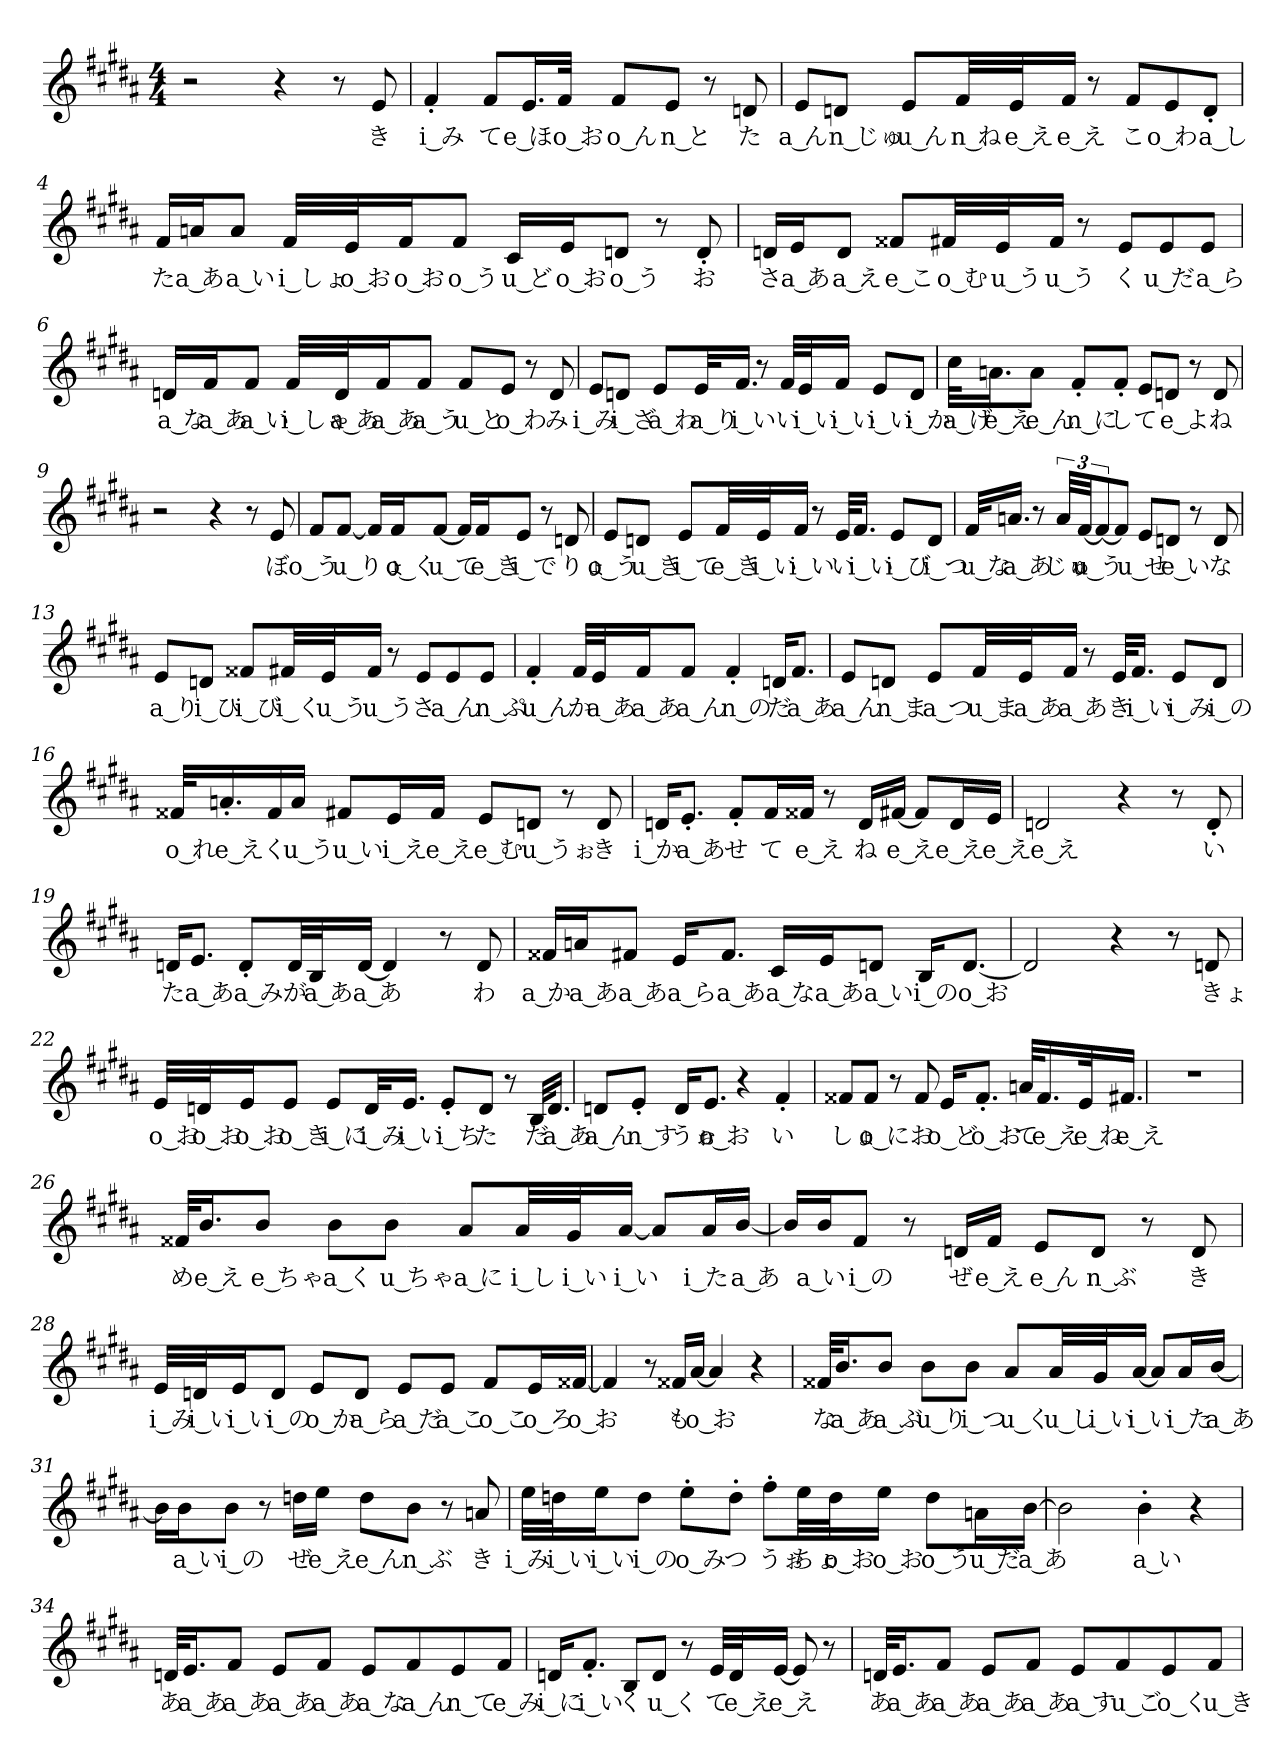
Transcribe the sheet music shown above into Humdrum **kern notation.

**kern	**text
*part1	*part1
*staff1	*staff1
*clefG2	*
*k[f#c#g#d#a#]	*
*M4/4	*
*MM196	*
=1	=1
2r	.
4r	.
8r	.
8e	- き
=2	=2
4f#'	i み
8f#L	- て
16.eL	e ほ
32f#JJk	o お
8f#L	o ん
8eJ	n と
8r	.
8dn	- た
=3	=3
8eL	a ん
8dnJ	n じゅ
8eL	u ん
32f#LL	n ね
32eJ	e え
16f#JJ	e え
8r	.
8f#L	- こ
8e	o わ
8d'J	a し
=4	=4
16f#LL	- た
16anJ	a あ
8aJ	a い
32f#LLL	i しょ
32eJ	o お
16f#J	o お
8f#J	o う
16c#LL	u ど
16eJ	o お
8dnJ	o う
8r	.
8d'	- お
=5	=5
16dnLL	- さ
16eJ	a あ
8dJ	a え
8f##XL	e こ
32f#XLL	o む
32eJ	u う
16f#JJ	u う
8r	.
8eL	- く
8e	u だ
8eJ	a ら
=6	=6
16dnLL	a な
16f#J	a あ
8f#J	a い
32f#LLL	i しゃ
32dJ	a あ
16f#J	a あ
8f#J	a う
8f#L	u と
8eJ	o わ
8r	.
8d	- み
=7	=7
8eL	i み
8dnJ	i ざ
8eL	a わ
32eKL	a り
16.f#JJ	i い
8r	.
32f#LLL	- い
32eJ	i い
16f#JJ	i い
8eL	i い
8dJ	i か
=8	=8
32cc#KLL	a げ
16.anJ	e え
8aJ	e ん
8f#'L	n に
8f#'J	- し
8eL	- て
8dnJ	e よ
8r	.
8d	- ね
=9	=9
2r	.
4r	.
8r	.
8e	- ぼ
=10	=10
8f#L	o う
[8f#J	u りょ
16f#LL]	.
16f#J	o く
[8f#J	u て
16f#LL]	.
16f#J	e き
8eJ	i で
8r	.
8dn	- りょ
=11	=11
8eL	o う
8dnJ	u き
8eL	i て
32f#LL	e き
32eJ	i い
16f#JJ	i い
8r	.
32eKLL	- い
16.f#JJ	i い
8eL	i び
8dJ	i つ
=12	=12
32f#KLL	u な
16.anJJ	a あ
8r	.
48aLLL	- じゅ
[48f#JJ	u う
12f#_	.
8f#J]	.
8eL	u せ
8dnJ	e い
8r	.
8d	- な
=13	=13
8eL	a り
8dnJ	i ひ
8f##XL	i び
32f#XLL	i く
32eJ	u う
16f#JJ	u う
8r	.
8eL	- さ
8e	a ん
8eJ	n ぷ
=14	=14
4f#'	u ん
32f#LLL	- か
32eJ	a あ
16f#J	a あ
8f#J	a ん
4f#'	n の
16dnKL	- だ
8.f#J	a あ
=15	=15
8eL	a ん
8dnJ	n ま
8eL	a つ
32f#LL	u ま
32eJ	a あ
16f#JJ	a あ
8r	.
32eKLL	- き
16.f#JJ	i い
8eL	i み
8dJ	i の
=16	=16
32f##XKLL	o れ
16.an'	e え
16f##	- く
16aJJ	u う
8f#XL	u い
16eL	i え
16f#JJ	e え
8eL	e む
8dnJ	u うぉ
8r	.
8d	- き
=17	=17
16dnKL	i か
8.e'J	a あ
8f#'L	- せ
16f#L	- て
16f##XJJ	e え
8r	.
16dLL	- ね
[16f#XJJ	e え
8f#L]	.
16dL	e え
16eJJ	e え
=18	=18
2dn	e え
4r	.
8r	.
8d'	- い
=19	=19
16dnKL	- た
8.eJ	a あ
8d'L	a み
32dLL	- が
32BJ	a あ
[16dJJ	a あ
4d]	.
8r	.
8d	- わ
=20	=20
16f##XLL	a か
16anJ	a あ
8f#XJ	a あ
16eKL	a ら
8.f#J	a あ
16c#LL	a な
16eJ	a あ
8dnJ	a い
16BKL	i の
[8.dJ	o お
=21	=21
2d]	.
4r	.
8r	.
8dn	- きょ
=22	=22
32eLLL	o お
32dnJ	o お
16eJ	o お
8eJ	o き
8eL	i に
32dKL	i み
16.eJJ	i い
8e'L	i ち
8dJ	- た
8r	.
32BKLL	- だ
16.dJJ	a あ
=23	=23
8dnL	a ん
8e'J	n す
16dKL	- うぉ
8.eJ	o お
4r	.
4f#'	- い
=24	=24
8f##XL	- しょ
8f##J	o に
8r	.
8f##	- お
16eKL	o ど
8.f##'J	o お
32anKLL	- て
16.f##	e え
32eK	e ね
16.f#XJJ	e え
=25	=25
1r	.
=26	=26
32f##XKLL	- め
16.bJ	e え
8bJ	e ちゃ
8bL	a く
8bJ	u ちゃ
8a#L	a に
32a#LL	i し
32g#J	i い
[16a#JJ	i い
8a#L]	.
16a#L	i た
[16bJJ	a あ
=27	=27
16bLL]	.
16bJ	a い
8f#J	i の
8r	.
16dnLL	- ぜ
16f#JJ	e え
8eL	e ん
8dJ	n ぶ
8r	.
8d	- き
=28	=28
32eLLL	i み
32dnJ	i い
16eJ	i い
8dJ	i の
8eL	o か
8dJ	a ら
8eL	a だ
8eJ	a こ
8f#L	o こ
16eL	o ろ
[16f##XJJ	o お
=29	=29
4f##]	.
8r	.
16f##XLL	- も
[16a#JJ	o お
4a#]	.
4r	.
=30	=30
32f##XKLL	- な
16.bJ	a あ
8bJ	a ぶ
8bL	u り
8bJ	i つ
8a#L	u く
32a#LL	u し
32g#J	i い
[16a#JJ	i い
8a#L]	.
16a#L	i た
[16bJJ	a あ
=31	=31
16bLL]	.
16bJ	a い
8bJ	i の
8r	.
16ddnLL	- ぜ
16eeJJ	e え
8ddL	e ん
8bJ	n ぶ
8r	.
8an	- き
=32	=32
32eeLLL	i み
32ddnJ	i い
16eeJ	i い
8ddJ	i の
8ee'L	o み
8dd'J	- つ
8ff#'L	- うぉ
32eeLL	- ちょ
32ddJ	o お
16eeJJ	o お
8ddL	o う
16anL	u だ
[16bJJ	a あ
=33	=33
2b]	.
4b'	a い
4r	.
=34	=34
32dnKLL	- あ
16.eJ	a あ
8f#J	a あ
8eL	a あ
8f#J	a あ
8eL	a な
8f#	a ん
8e	n て
8f#J	e み
=35	=35
16dnKL	i に
8.f#'J	i い
8BL	- く
8dJ	u く
8r	.
32eLLL	- て
32dJ	e え
[16eJJ	e え
8e]	.
8r	.
=36	=36
32dnKLL	- あ
16.eJ	a あ
8f#J	a あ
8eL	a あ
8f#J	a あ
8eL	a す
8f#	u ご
8e	o く
8f#J	u き
=	=
*-	*-
